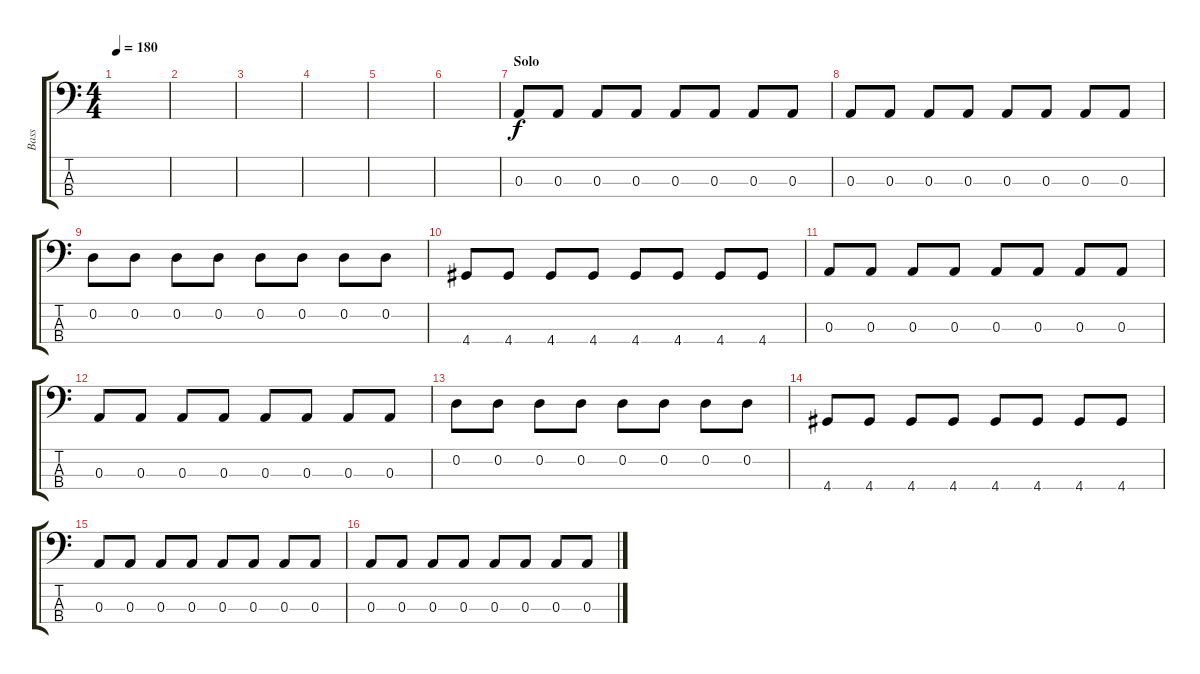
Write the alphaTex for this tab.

\track ("Bass" "Bass") {instrument electricbassfinger}
\staff {score tabs}
\tuning (G2 D2 A1 E1) {hide}
\ts (4 4)
\tempo 180
\clef f4
\ks c
|
|
|
|
|
|
\section ("" "Solo")
0.3.8{volume 13} 0.3.8 0.3.8 0.3.8 0.3.8 0.3.8 0.3.8 0.3.8 |
0.3.8 0.3.8 0.3.8 0.3.8 0.3.8 0.3.8 0.3.8 0.3.8 |
0.2.8 0.2.8 0.2.8 0.2.8 0.2.8 0.2.8 0.2.8 0.2.8 |
4.4.8 4.4.8 4.4.8 4.4.8 4.4.8 4.4.8 4.4.8 4.4.8 |
0.3.8 0.3.8 0.3.8 0.3.8 0.3.8 0.3.8 0.3.8 0.3.8 |
0.3.8 0.3.8 0.3.8 0.3.8 0.3.8 0.3.8 0.3.8 0.3.8 |
0.2.8 0.2.8 0.2.8 0.2.8 0.2.8 0.2.8 0.2.8 0.2.8 |
4.4.8 4.4.8 4.4.8 4.4.8 4.4.8 4.4.8 4.4.8 4.4.8 |
0.3.8 0.3.8 0.3.8 0.3.8 0.3.8 0.3.8 0.3.8 0.3.8 |
0.3.8 0.3.8 0.3.8 0.3.8 0.3.8 0.3.8 0.3.8 0.3.8
